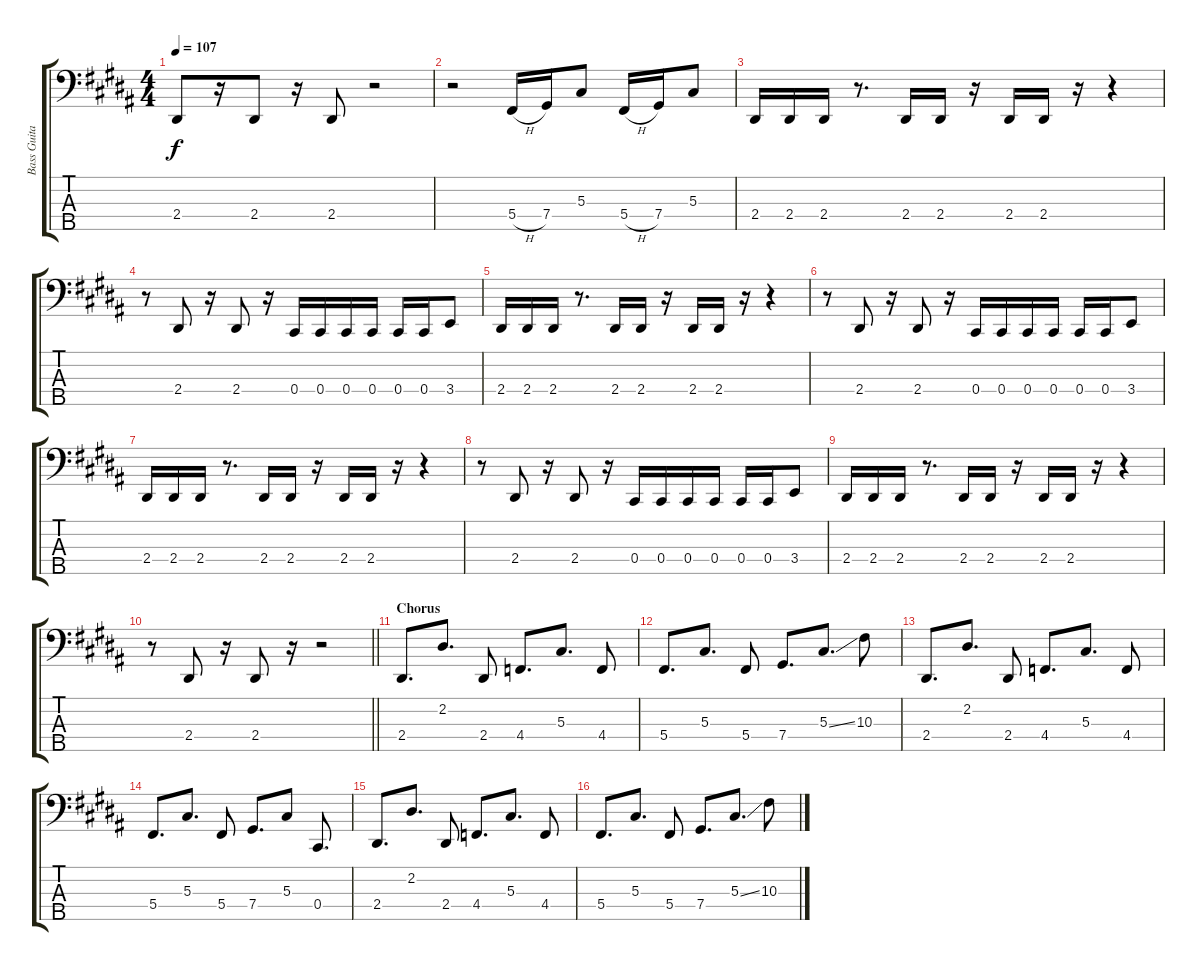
\track ("Bass Guitar" "Bass Guita") {instrument electricbasspick}
\staff {score tabs}
\tuning (Gb2 Db2 Ab1 Db1 Bb0) {hide}
\ts (4 4)
\tempo 107
\clef f4
\ks b
2.4.8{dy f} r.16 2.4.8 r.16 2.4.8 r.2 |
r.2 5.4{h}.16 7.4.16 5.3.8 5.4{h}.16 7.4.16 5.3.8 |
2.4.16 2.4.16 2.4.16 r.8{d} 2.4.16 2.4.16 r.16 2.4.16 2.4.16 r.16 r.4 |
r.8 2.4.8 r.16 2.4.8 r.16 0.4.16 0.4.16 0.4.16 0.4.16 0.4.16 0.4.16 3.4.8 |
2.4.16 2.4.16 2.4.16 r.8{d} 2.4.16 2.4.16 r.16 2.4.16 2.4.16 r.16 r.4 |
r.8 2.4.8 r.16 2.4.8 r.16 0.4.16 0.4.16 0.4.16 0.4.16 0.4.16 0.4.16 3.4.8 |
2.4.16 2.4.16 2.4.16 r.8{d} 2.4.16 2.4.16 r.16 2.4.16 2.4.16 r.16 r.4 |
r.8 2.4.8 r.16 2.4.8 r.16 0.4.16 0.4.16 0.4.16 0.4.16 0.4.16 0.4.16 3.4.8 |
2.4.16 2.4.16 2.4.16 r.8{d} 2.4.16 2.4.16 r.16 2.4.16 2.4.16 r.16 r.4 |
\barLineRight lightlight
r.8 2.4.8 r.16 2.4.8 r.16 r.2 |
\section ("" "Chorus")
2.4.8{d} 2.2.8{d} 2.4.8 4.4.8{d} 5.3.8{d} 4.4.8 |
5.4.8{d} 5.3.8{d} 5.4.8 7.4.8{d} 5.3{ss}.8{d} 10.3.8 |
2.4.8{d} 2.2.8{d} 2.4.8 4.4.8{d} 5.3.8{d} 4.4.8 |
5.4.8{d} 5.3.8{d} 5.4.8 7.4.8{d} 5.3.8 0.4.8{d} |
2.4.8{d} 2.2.8{d} 2.4.8 4.4.8{d} 5.3.8{d} 4.4.8 |
5.4.8{d} 5.3.8{d} 5.4.8 7.4.8{d} 5.3{ss}.8{d} 10.3.8
